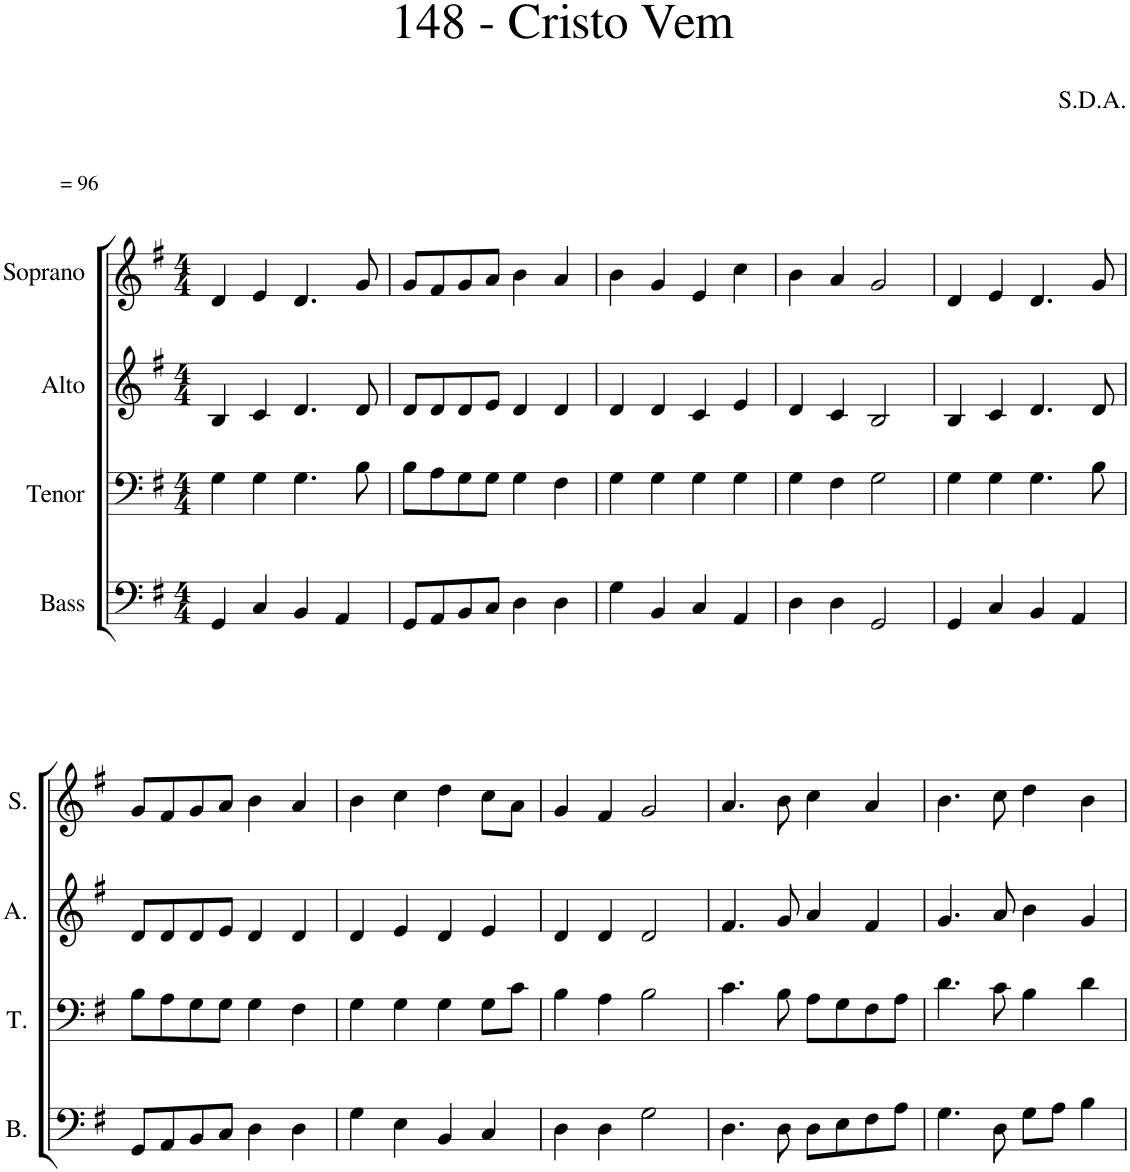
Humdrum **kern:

**kern	**kern	**kern	**kern
*part4	*part3	*part2	*part1
*staff4	*staff3	*staff2	*staff1
*I"Bass	*I"Tenor	*I"Alto	*I"Soprano
*I'B.	*I'T.	*I'A.	*I'S.
*clefF4	*clefF4	*clefG2	*clefG2
*k[f#]	*k[f#]	*k[f#]	*k[f#]
*M4/4	*M4/4	*M4/4	*M4/4
=1	=1	=1	=1
!	!	!	!LO:TX:a:t== 96
4GG/	4G\	4B/	4d/
4C/	4G\	4c/	4e/
4BB/	4.G\	4.d/	4.d/
4AA/	.	.	.
.	8B\	8d/	8g/
=2	=2	=2	=2
8GG/L	8B\L	8d/L	8g/L
8AA/	8A\	8d/	8f#/
8BB/	8G\	8d/	8g/
8C/J	8G\J	8e/J	8a/J
4D\	4G\	4d/	4b\
4D\	4F#\	4d/	4a/
=3	=3	=3	=3
4G\	4G\	4d/	4b\
4BB/	4G\	4d/	4g/
4C/	4G\	4c/	4e/
4AA/	4G\	4e/	4cc\
=4	=4	=4	=4
4D\	4G\	4d/	4b\
4D\	4F#\	4c/	4a/
2GG/	2G\	2B/	2g/
=5	=5	=5	=5
4GG/	4G\	4B/	4d/
4C/	4G\	4c/	4e/
4BB/	4.G\	4.d/	4.d/
4AA/	.	.	.
.	8B\	8d/	8g/
!!LO:LB:g=z
=6	=6	=6	=6
8GG/L	8B\L	8d/L	8g/L
8AA/	8A\	8d/	8f#/
8BB/	8G\	8d/	8g/
8C/J	8G\J	8e/J	8a/J
4D\	4G\	4d/	4b\
4D\	4F#\	4d/	4a/
=7	=7	=7	=7
4G\	4G\	4d/	4b\
4E\	4G\	4e/	4cc\
4BB/	4G\	4d/	4dd\
4C/	8G\L	4e/	8cc\L
.	8c\J	.	8a\J
=8	=8	=8	=8
4D\	4B\	4d/	4g/
4D\	4A\	4d/	4f#/
2G\	2B\	2d/	2g/
=9	=9	=9	=9
4.D\	4.c\	4.f#/	4.a/
8D\	8B\	8g/	8b\
8D\L	8A\L	4a/	4cc\
8E\	8G\	.	.
8F#\	8F#\	4f#/	4a/
8A\J	8A\J	.	.
=10	=10	=10	=10
4.G\	4.d\	4.g/	4.b\
8D\	8c\	8a/	8cc\
8G\L	4B\	4b\	4dd\
8A\J	.	.	.
4B\	4d\	4g/	4b\
=	=	=	=
*-	*-	*-	*-
